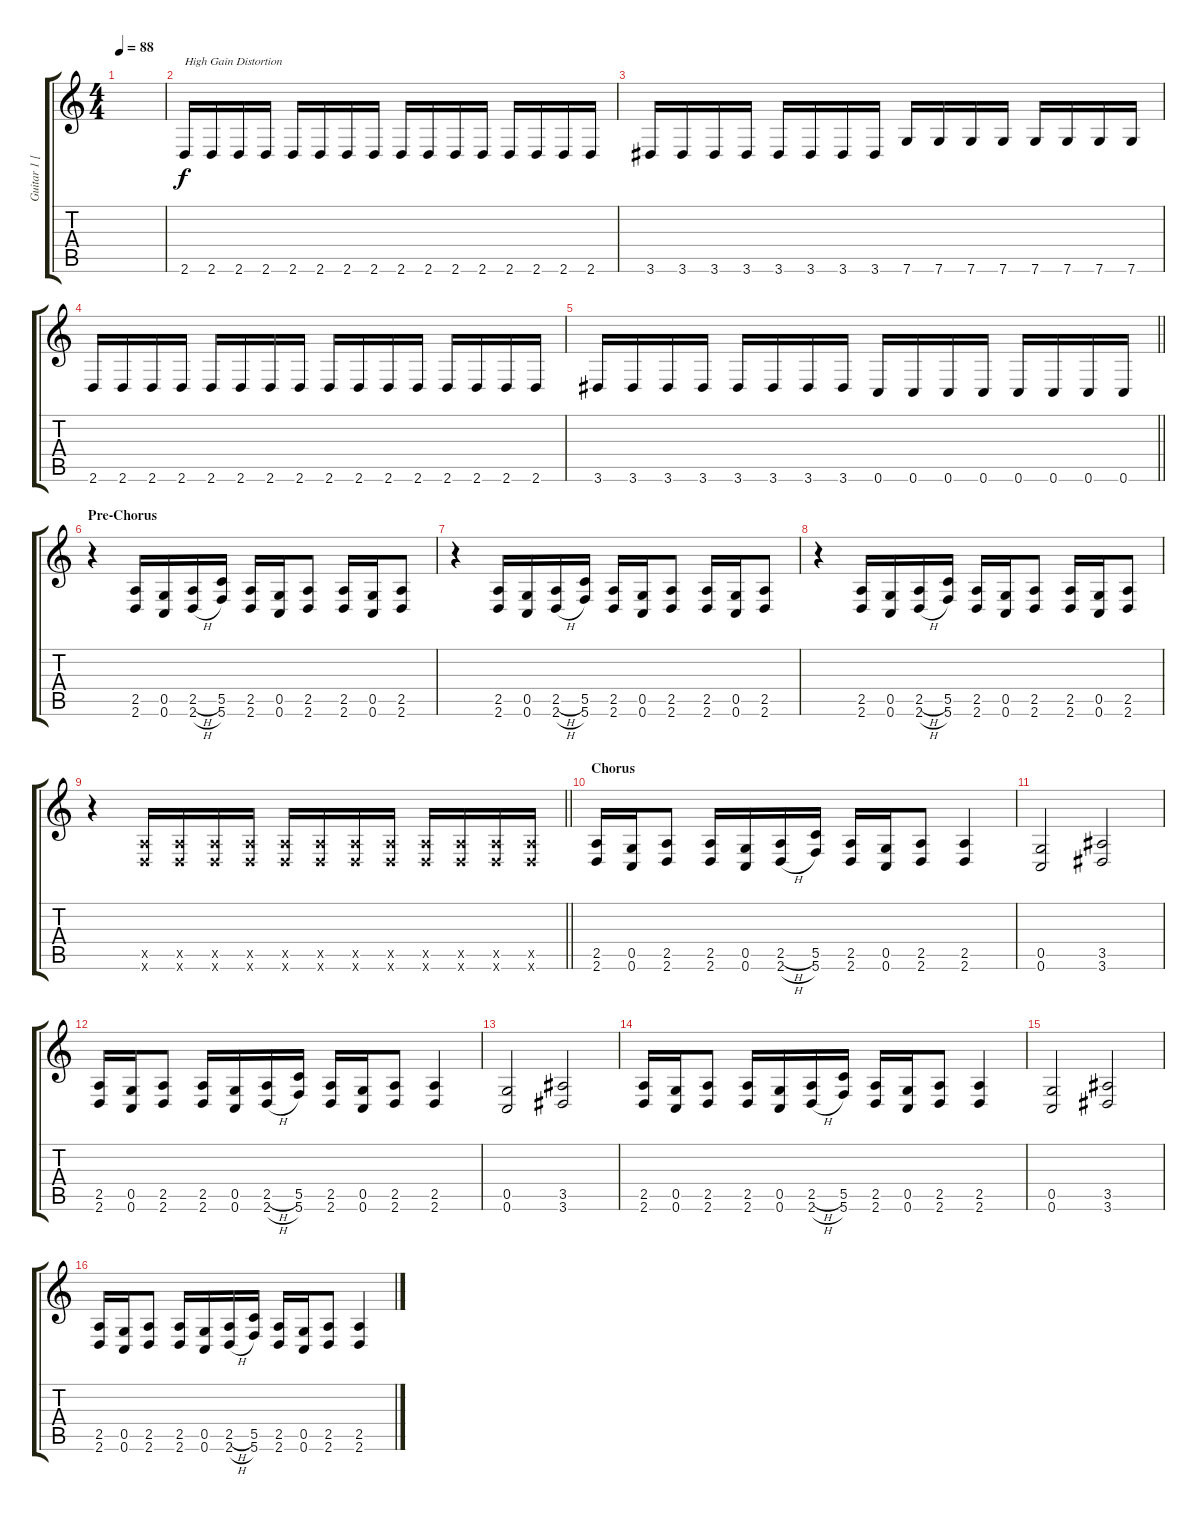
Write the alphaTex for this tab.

\track ("Guitar 1 [Richard Z]" "Guitar 1 [") {instrument distortionguitar}
\staff {score tabs}
\tuning (D4 A3 F3 C3 G2 C2) {hide}
\ts (4 4)
\tempo 88
\clef g2
\ks c
|
2.6.16{txt "High Gain Distortion"} 2.6.16 2.6.16 2.6.16 2.6.16 2.6.16 2.6.16 2.6.16 2.6.16 2.6.16 2.6.16 2.6.16 2.6.16 2.6.16 2.6.16 2.6.16 |
3.6.16 3.6.16 3.6.16 3.6.16 3.6.16 3.6.16 3.6.16 3.6.16 7.6.16 7.6.16 7.6.16 7.6.16 7.6.16 7.6.16 7.6.16 7.6.16 |
2.6.16 2.6.16 2.6.16 2.6.16 2.6.16 2.6.16 2.6.16 2.6.16 2.6.16 2.6.16 2.6.16 2.6.16 2.6.16 2.6.16 2.6.16 2.6.16 |
\barLineRight lightlight
3.6.16 3.6.16 3.6.16 3.6.16 3.6.16 3.6.16 3.6.16 3.6.16 0.6.16 0.6.16 0.6.16 0.6.16 0.6.16 0.6.16 0.6.16 0.6.16 |
\section ("" "Pre-Chorus")
r.4{volume 14 balance 16 instrument distortionguitar} (2.5 2.6).16 (0.5 0.6).16 (2.5{h} 2.6{h}).16 (5.5 5.6).16 (2.5 2.6).16 (0.5 0.6).16 (2.5 2.6).8 (2.5 2.6).16 (0.5 0.6).16 (2.5 2.6).8 |
r.4 (2.5 2.6).16 (0.5 0.6).16 (2.5{h} 2.6{h}).16 (5.5 5.6).16 (2.5 2.6).16 (0.5 0.6).16 (2.5 2.6).8 (2.5 2.6).16 (0.5 0.6).16 (2.5 2.6).8 |
r.4 (2.5 2.6).16 (0.5 0.6).16 (2.5{h} 2.6{h}).16 (5.5 5.6).16 (2.5 2.6).16 (0.5 0.6).16 (2.5 2.6).8 (2.5 2.6).16 (0.5 0.6).16 (2.5 2.6).8 |
\barLineRight lightlight
r.4 (2.5{x} 2.6{x}).16 (2.5{x} 2.6{x}).16 (2.5{x} 2.6{x}).16 (2.5{x} 2.6{x}).16 (2.5{x} 2.6{x}).16 (2.5{x} 2.6{x}).16 (2.5{x} 2.6{x}).16 (2.5{x} 2.6{x}).16 (2.5{x} 2.6{x}).16 (2.5{x} 2.6{x}).16 (2.5{x} 2.6{x}).16 (2.5{x} 2.6{x}).16 |
\section ("" "Chorus")
(2.5 2.6).16 (0.5 0.6).16 (2.5 2.6).8 (2.5 2.6).16 (0.5 0.6).16 (2.5{h} 2.6{h}).16 (5.5 5.6).16 (2.5 2.6).16 (0.5 0.6).16 (2.5 2.6).8 (2.5 2.6).4 |
(0.5 0.6).2 (3.5 3.6).2 |
(2.5 2.6).16 (0.5 0.6).16 (2.5 2.6).8 (2.5 2.6).16 (0.5 0.6).16 (2.5{h} 2.6{h}).16 (5.5 5.6).16 (2.5 2.6).16 (0.5 0.6).16 (2.5 2.6).8 (2.5 2.6).4 |
(0.5 0.6).2 (3.5 3.6).2 |
(2.5 2.6).16 (0.5 0.6).16 (2.5 2.6).8 (2.5 2.6).16 (0.5 0.6).16 (2.5{h} 2.6{h}).16 (5.5 5.6).16 (2.5 2.6).16 (0.5 0.6).16 (2.5 2.6).8 (2.5 2.6).4 |
(0.5 0.6).2 (3.5 3.6).2 |
(2.5 2.6).16 (0.5 0.6).16 (2.5 2.6).8 (2.5 2.6).16 (0.5 0.6).16 (2.5{h} 2.6{h}).16 (5.5 5.6).16 (2.5 2.6).16 (0.5 0.6).16 (2.5 2.6).8 (2.5 2.6).4
